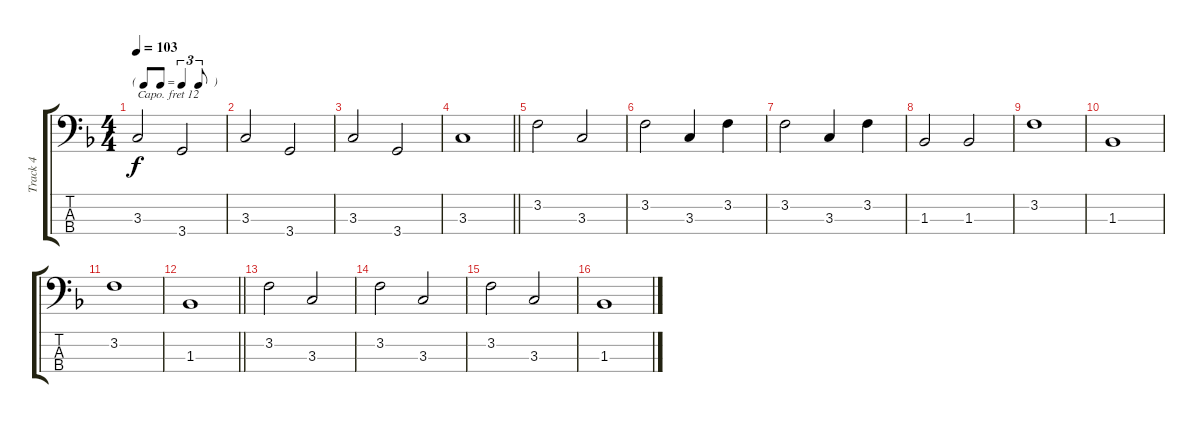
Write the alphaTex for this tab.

\track ("Track 4" "Track 4") {instrument harpsichord}
\staff {score tabs}
\capo 12
\tuning (G2 D2 A1 E1) {hide}
\ts (4 4)
\tf triplet8th
\tempo 103
\clef f4
\ks f
3.3.2{dy f} 3.4.2 |
3.3.2 3.4.2 |
3.3.2 3.4.2 |
\barLineRight lightlight
3.3.1 |
3.2.2 3.3.2 |
3.2.2 3.3.4 3.2.4 |
3.2.2 3.3.4 3.2.4 |
1.3.2 1.3.2 |
3.2.1 |
1.3.1 |
3.2.1 |
\barLineRight lightlight
1.3.1 |
3.2.2 3.3.2 |
3.2.2 3.3.2 |
3.2.2 3.3.2 |
1.3.1
